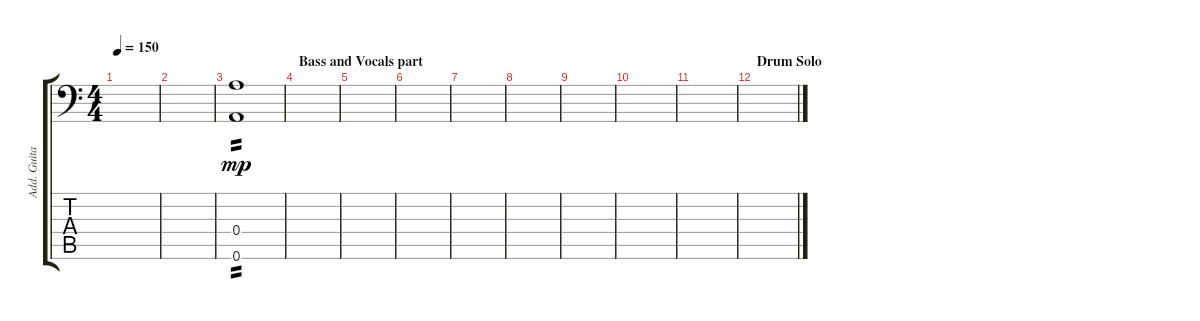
\track ("Add. Guitar - A Tunning" "Add. Guita") {instrument distortionguitar}
\staff {score tabs}
\tuning (B3 Gb3 D3 A2 E2 A1) {hide}
\ts (4 4)
\tempo 150
\clef f4
\ks c
|
|
(0.4 0.6).1{tp 2 dy mp} |
\section ("" "Bass and Vocals part")
|
|
|
|
|
|
|
|
\section ("" "Drum Solo")
